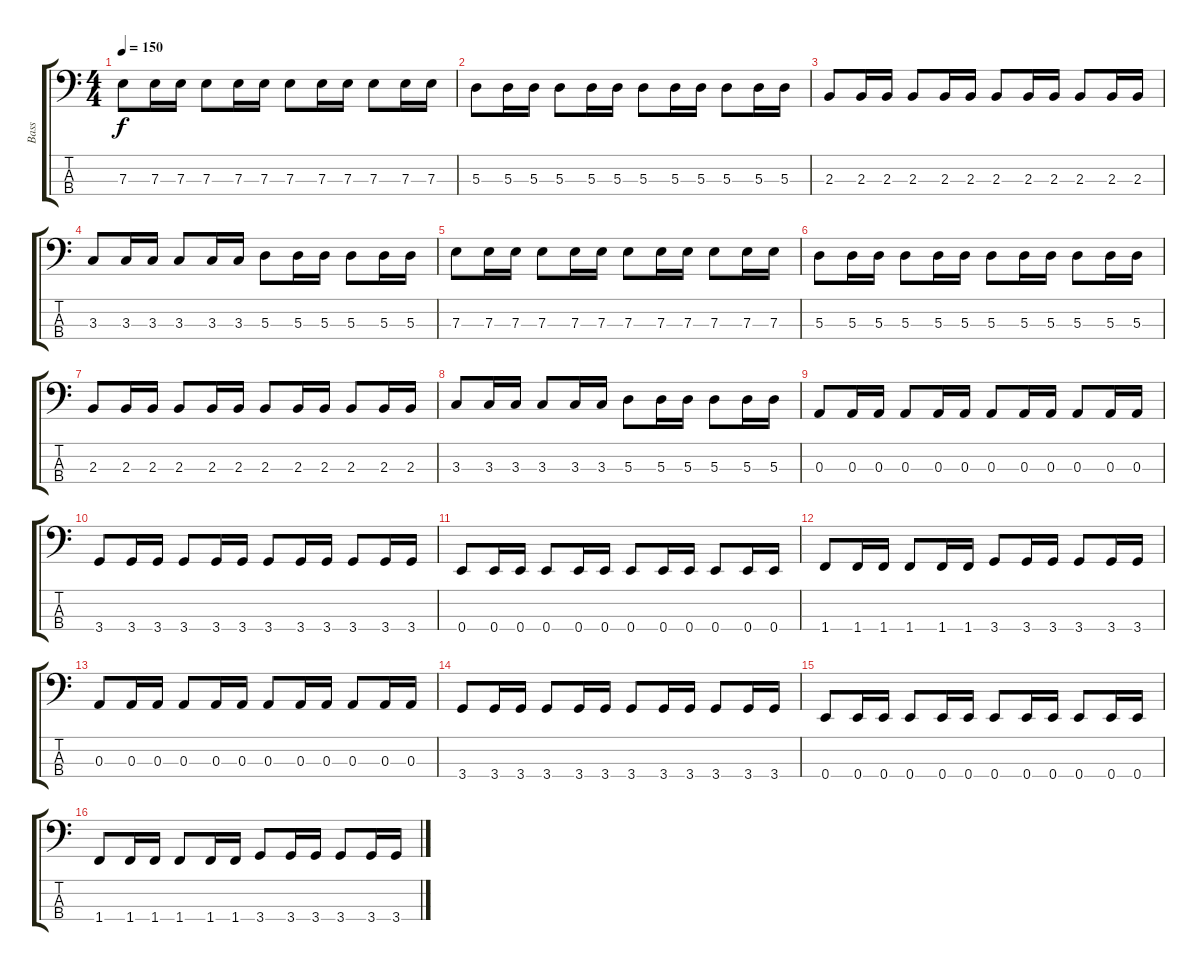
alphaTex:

\track ("Bass" "Bass") {instrument electricbassfinger}
\staff {score tabs}
\tuning (G2 D2 A1 E1) {hide}
\ts (4 4)
\tempo 150
\clef f4
\ks c
7.3.8{dy f} 7.3.16 7.3.16 7.3.8 7.3.16 7.3.16 7.3.8 7.3.16 7.3.16 7.3.8 7.3.16 7.3.16 |
5.3.8 5.3.16 5.3.16 5.3.8 5.3.16 5.3.16 5.3.8 5.3.16 5.3.16 5.3.8 5.3.16 5.3.16 |
2.3.8 2.3.16 2.3.16 2.3.8 2.3.16 2.3.16 2.3.8 2.3.16 2.3.16 2.3.8 2.3.16 2.3.16 |
3.3.8 3.3.16 3.3.16 3.3.8 3.3.16 3.3.16 5.3.8 5.3.16 5.3.16 5.3.8 5.3.16 5.3.16 |
7.3.8 7.3.16 7.3.16 7.3.8 7.3.16 7.3.16 7.3.8 7.3.16 7.3.16 7.3.8 7.3.16 7.3.16 |
5.3.8 5.3.16 5.3.16 5.3.8 5.3.16 5.3.16 5.3.8 5.3.16 5.3.16 5.3.8 5.3.16 5.3.16 |
2.3.8 2.3.16 2.3.16 2.3.8 2.3.16 2.3.16 2.3.8 2.3.16 2.3.16 2.3.8 2.3.16 2.3.16 |
3.3.8 3.3.16 3.3.16 3.3.8 3.3.16 3.3.16 5.3.8 5.3.16 5.3.16 5.3.8 5.3.16 5.3.16 |
0.3.8 0.3.16 0.3.16 0.3.8 0.3.16 0.3.16 0.3.8 0.3.16 0.3.16 0.3.8 0.3.16 0.3.16 |
3.4.8 3.4.16 3.4.16 3.4.8 3.4.16 3.4.16 3.4.8 3.4.16 3.4.16 3.4.8 3.4.16 3.4.16 |
0.4.8 0.4.16 0.4.16 0.4.8 0.4.16 0.4.16 0.4.8 0.4.16 0.4.16 0.4.8 0.4.16 0.4.16 |
1.4.8 1.4.16 1.4.16 1.4.8 1.4.16 1.4.16 3.4.8 3.4.16 3.4.16 3.4.8 3.4.16 3.4.16 |
0.3.8 0.3.16 0.3.16 0.3.8 0.3.16 0.3.16 0.3.8 0.3.16 0.3.16 0.3.8 0.3.16 0.3.16 |
3.4.8 3.4.16 3.4.16 3.4.8 3.4.16 3.4.16 3.4.8 3.4.16 3.4.16 3.4.8 3.4.16 3.4.16 |
0.4.8 0.4.16 0.4.16 0.4.8 0.4.16 0.4.16 0.4.8 0.4.16 0.4.16 0.4.8 0.4.16 0.4.16 |
1.4.8 1.4.16 1.4.16 1.4.8 1.4.16 1.4.16 3.4.8 3.4.16 3.4.16 3.4.8 3.4.16 3.4.16
